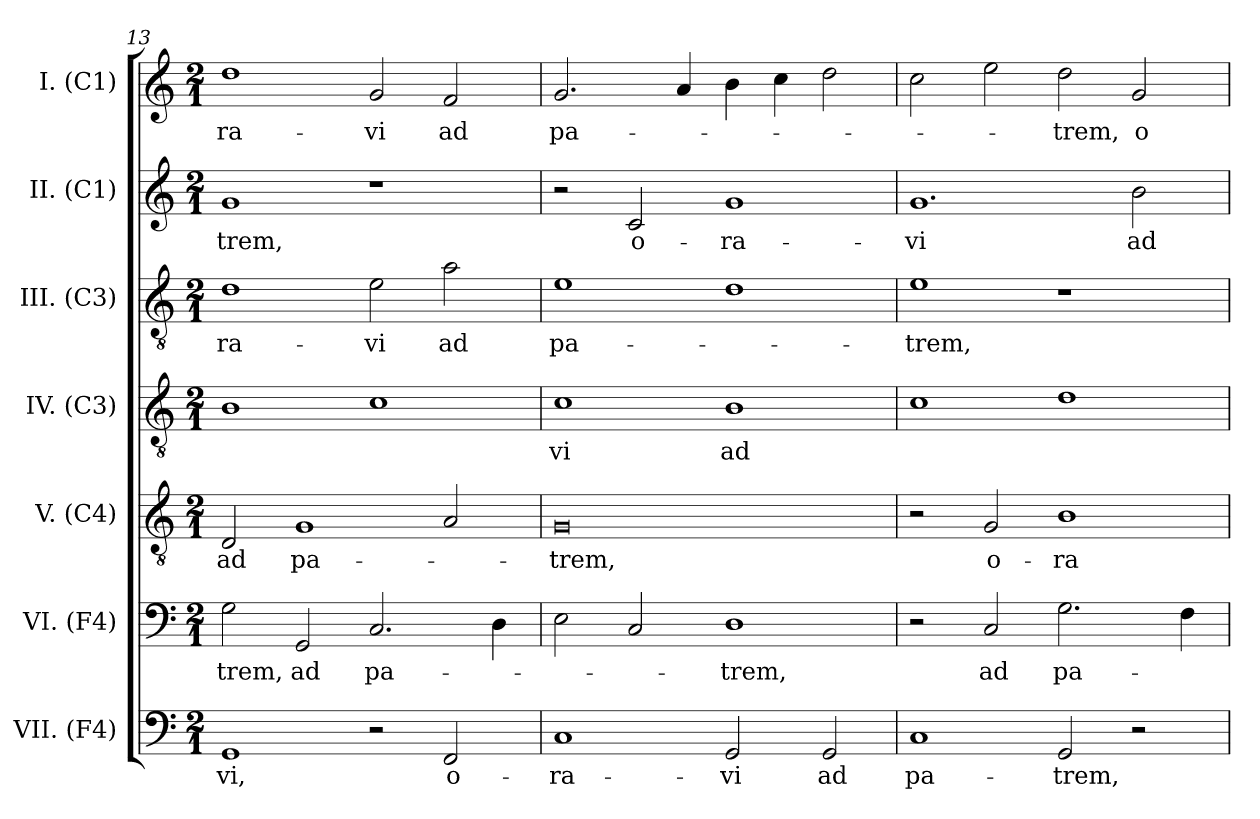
**kern	**text	**kern	**text	**kern	**text	**kern	**text	**kern	**text	**kern	**text	**kern	**text
*part7	*part7	*part6	*part6	*part5	*part5	*part4	*part4	*part3	*part3	*part2	*part2	*part1	*part1
*staff7	*staff7	*staff6	*staff6	*staff5	*staff5	*staff4	*staff4	*staff3	*staff3	*staff2	*staff2	*staff1	*staff1
*I"VII. (F4)	*	*I"VI. (F4)	*	*I"V. (C4)	*	*I"IV. (C3)	*	*I"III. (C3)	*	*I"II. (C1)	*	*I"I. (C1)	*
*I'VII.	*	*I'VI.	*	*I'V.	*	*I'IV.	*	*I'III.	*	*I'II.	*	*I'I.	*
*clefF4	*	*clefF4	*	*clefGv2	*	*clefGv2	*	*clefGv2	*	*clefG2	*	*clefG2	*
*	*	*	*	*ITrd7c12	*	*	*	*	*	*	*	*	*
*k[]	*	*k[]	*	*k[]	*	*k[]	*	*k[]	*	*k[]	*	*k[]	*
*C:	*	*C:	*	*C:	*	*C:	*	*C:	*	*C:	*	*C:	*
*M2/1	*	*M2/1	*	*M2/1	*	*M2/1	*	*M2/1	*	*M2/1	*	*M2/1	*
=13	=13	=13	=13	=13	=13	=13	=13	=13	=13	=13	=13	=13	=13
!	!LO:LY:b:color=#000000	!	!	!	!	!	!	!	!	!	!	!	!
!	!	!	!LO:LY:b:color=#000000	!	!	!	!	!	!	!	!	!	!
!	!	!	!	!	!LO:LY:b:color=#000000	!	!	!	!	!	!	!	!
!	!	!	!	!	!	!	!	!	!LO:LY:b:color=#000000	!	!	!	!
!	!	!	!	!	!	!	!	!	!	!	!LO:LY:b:color=#000000	!	!
!	!	!	!	!	!	!	!	!	!	!	!	!	!LO:LY:b:color=#000000
1GGi	-vi,	2Gi\	-trem,	2DDi/	ad	1Bi	.	1di	-ra-	1gi	-trem,	1ddi	-ra-
!	!	!	!LO:LY:b:color=#000000	!	!	!	!	!	!	!	!	!	!
!	!	!	!	!	!LO:LY:b:color=#000000	!	!	!	!	!	!	!	!
.	.	2GGi/	ad	1GGi	pa-	.	.	.	.	.	.	.	.
!	!	!	!LO:LY:b:color=#000000	!	!	!	!	!	!	!	!	!	!
!	!	!	!	!	!	!	!	!	!LO:LY:b:color=#000000	!	!	!	!
!	!	!	!	!	!	!	!	!	!	!	!	!	!LO:LY:b:color=#000000
2r	.	2.Ci/	pa-	.	.	1ci	.	2ei\	-vi	1r	.	2gi/	-vi
!	!LO:LY:b:color=#000000	!	!	!	!	!	!	!	!	!	!	!	!
!	!	!	!	!	!	!	!	!	!LO:LY:b:color=#000000	!	!	!	!
!	!	!	!	!	!	!	!	!	!	!	!	!	!LO:LY:b:color=#000000
2FFi/	o-	.	.	2AAi/	.	.	.	2ai\	ad	.	.	2fi/	ad
.	.	4Di\	.	.	.	.	.	.	.	.	.	.	.
=14	=14	=14	=14	=14	=14	=14	=14	=14	=14	=14	=14	=14	=14
!	!LO:LY:b:color=#000000	!	!	!	!	!	!	!	!	!	!	!	!
!	!	!	!	!	!LO:LY:b:color=#000000	!	!	!	!	!	!	!	!
!	!	!	!	!	!	!	!LO:LY:b:color=#000000	!	!	!	!	!	!
!	!	!	!	!	!	!	!	!	!LO:LY:b:color=#000000	!	!	!	!
!	!	!	!	!	!	!	!	!	!	!	!	!	!LO:LY:b:color=#000000
1Ci	-ra-	2Ei\	.	0GGi	-trem,	1ci	-vi	1ei	pa-	2r	.	2.gi/	pa-
!	!	!	!	!	!	!	!	!	!	!	!LO:LY:b:color=#000000	!	!
.	.	2Ci/	.	.	.	.	.	.	.	2ci/	o-	.	.
.	.	.	.	.	.	.	.	.	.	.	.	4ai/	.
!	!LO:LY:b:color=#000000	!	!	!	!	!	!	!	!	!	!	!	!
!	!	!	!LO:LY:b:color=#000000	!	!	!	!	!	!	!	!	!	!
!	!	!	!	!	!	!	!LO:LY:b:color=#000000	!	!	!	!	!	!
!	!	!	!	!	!	!	!	!	!	!	!LO:LY:b:color=#000000	!	!
2GGi/	-vi	1Di	-trem,	.	.	1Bi	ad	1di	.	1gi	-ra-	4bi\	.
.	.	.	.	.	.	.	.	.	.	.	.	4cci\	.
!	!LO:LY:b:color=#000000	!	!	!	!	!	!	!	!	!	!	!	!
2GGi/	ad	.	.	.	.	.	.	.	.	.	.	2ddi\	.
=15	=15	=15	=15	=15	=15	=15	=15	=15	=15	=15	=15	=15	=15
!	!LO:LY:b:color=#000000	!	!	!	!	!	!	!	!	!	!	!	!
!	!	!	!	!	!	!	!	!	!LO:LY:b:color=#000000	!	!	!	!
!	!	!	!	!	!	!	!	!	!	!	!LO:LY:b:color=#000000	!	!
1Ci	pa-	2r	.	2r	.	1ci	.	1ei	-trem,	1.gi	-vi	2cci\	.
!	!	!	!LO:LY:b:color=#000000	!	!	!	!	!	!	!	!	!	!
!	!	!	!	!	!LO:LY:b:color=#000000	!	!	!	!	!	!	!	!
.	.	2Ci/	ad	2GGi/	o-	.	.	.	.	.	.	2eei\	.
!	!LO:LY:b:color=#000000	!	!	!	!	!	!	!	!	!	!	!	!
!	!	!	!LO:LY:b:color=#000000	!	!	!	!	!	!	!	!	!	!
!	!	!	!	!	!LO:LY:b:color=#000000	!	!	!	!	!	!	!	!
!	!	!	!	!	!	!	!	!	!	!	!	!	!LO:LY:b:color=#000000
2GGi/	-trem,	2.Gi\	pa-	1BBi	-ra-	1di	.	1r	.	.	.	2ddi\	-trem,
!	!	!	!	!	!	!	!	!	!	!	!LO:LY:b:color=#000000	!	!
!	!	!	!	!	!	!	!	!	!	!	!	!	!LO:LY:b:color=#000000
2r	.	.	.	.	.	.	.	.	.	2bi\	ad	2gi/	o-
.	.	4Fi\	.	.	.	.	.	.	.	.	.	.	.
=	=	=	=	=	=	=	=	=	=	=	=	=	=
*-	*-	*-	*-	*-	*-	*-	*-	*-	*-	*-	*-	*-	*-
